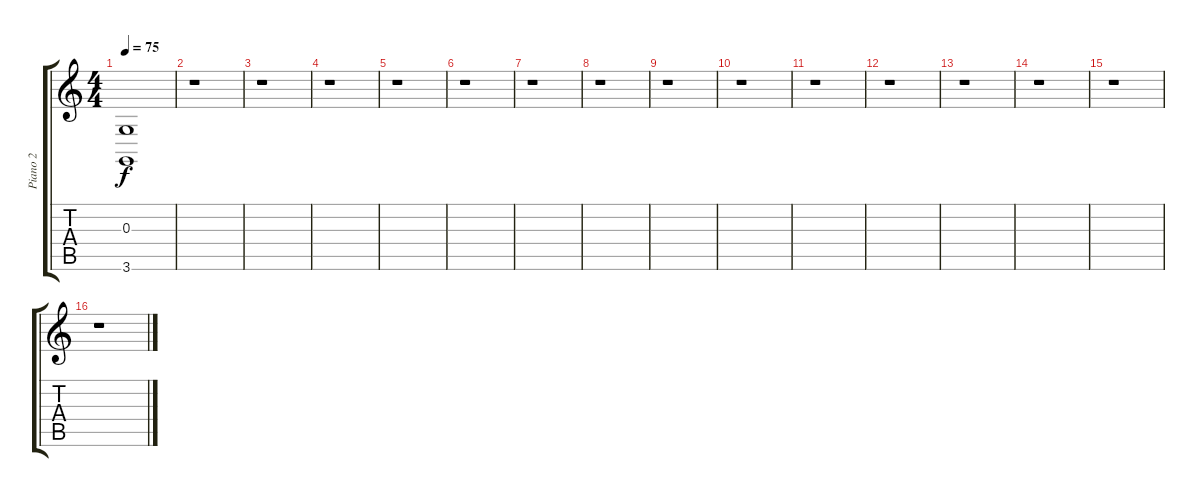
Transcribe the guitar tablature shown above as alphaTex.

\track ("Piano 2" "Piano 2") {instrument acousticgrandpiano}
\staff {score tabs}
\tuning (E4 B3 G3 D3 A2 E2) {hide}
\ts (4 4)
\tempo 75
\clef g2
\ks c
(0.3{t} 3.6{t}).1{dy f} |
r.1 |
r.1 |
r.1 |
r.1 |
r.1 |
r.1 |
r.1 |
r.1 |
r.1 |
r.1 |
r.1 |
r.1 |
r.1 |
r.1 |
r.1
